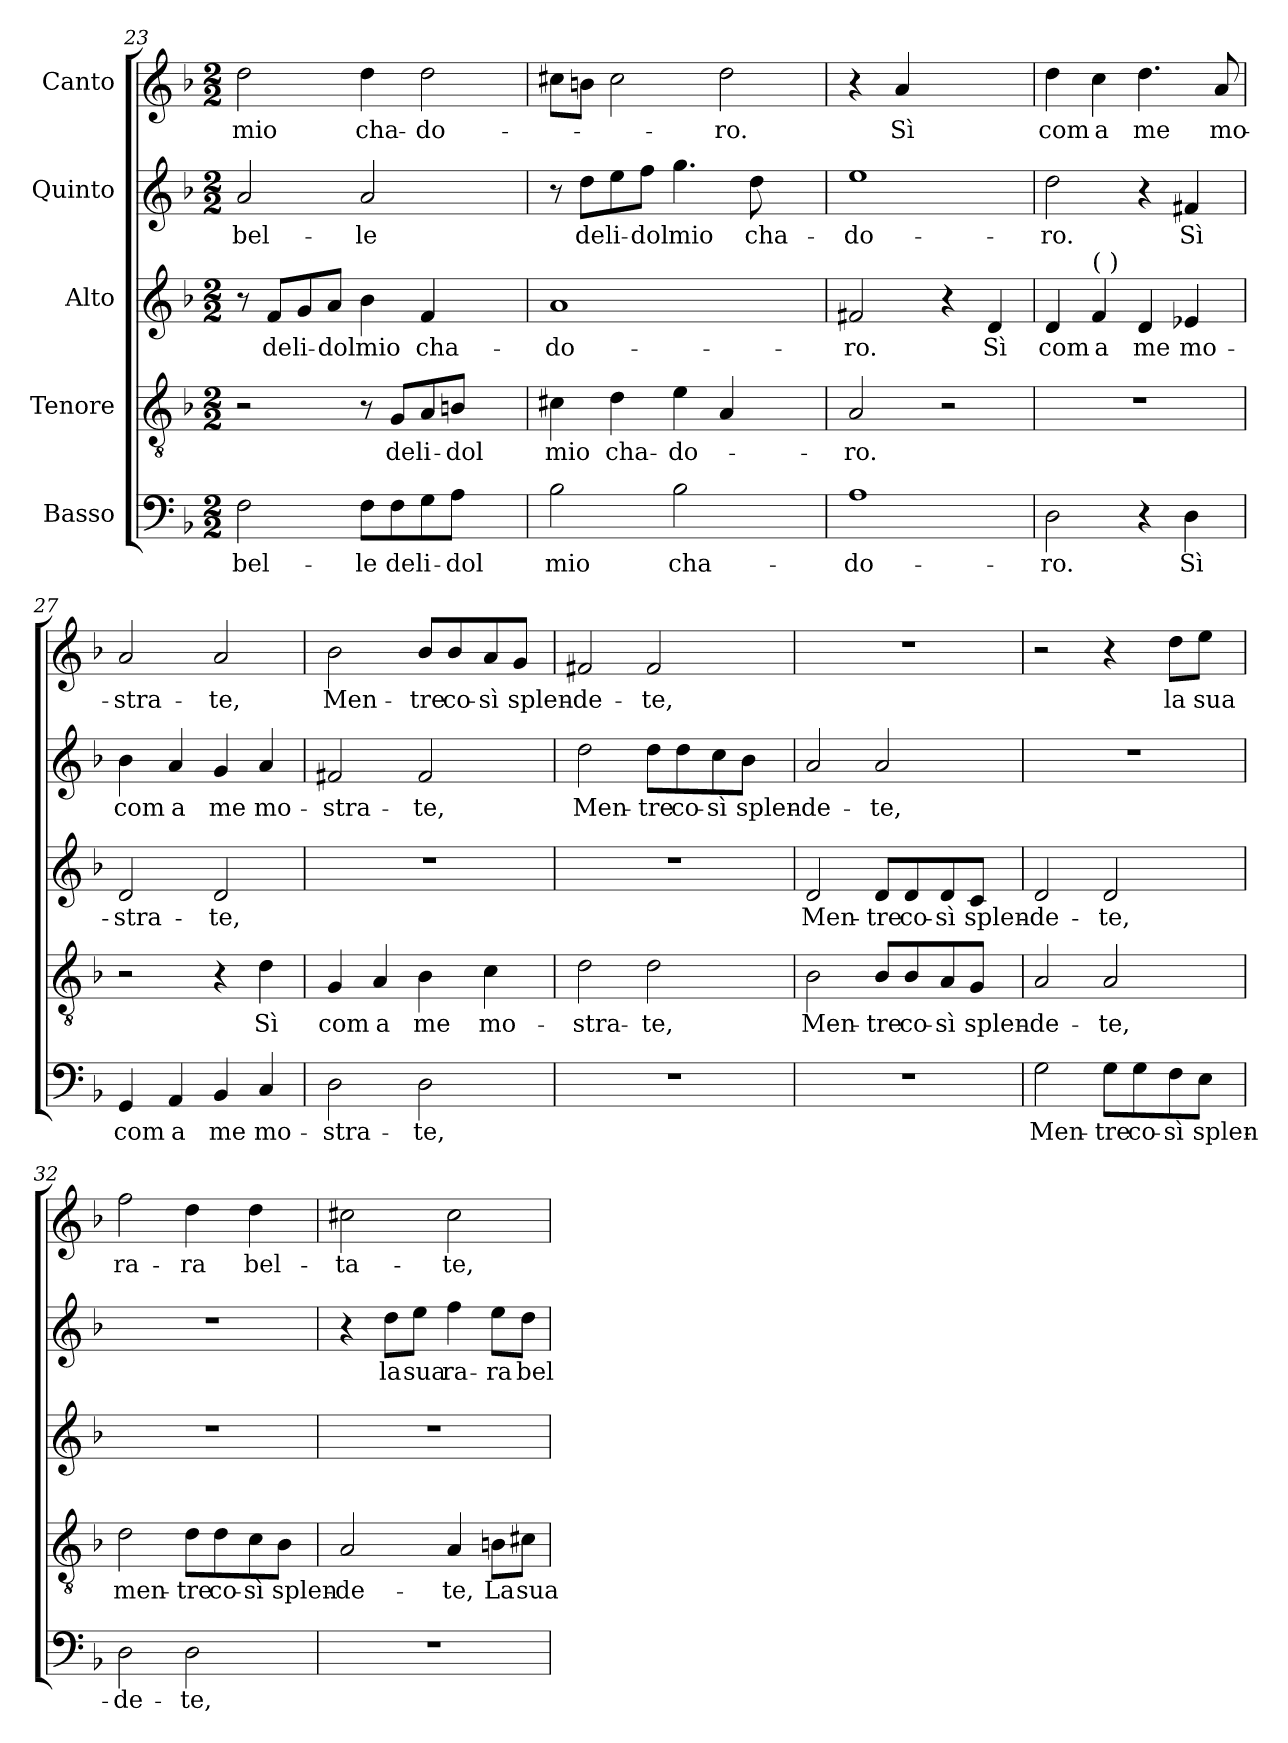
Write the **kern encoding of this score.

**kern	**text	**kern	**text	**kern	**text	**kern	**text	**kern	**text
*part5	*part5	*part4	*part4	*part3	*part3	*part2	*part2	*part1	*part1
*staff5	*staff5	*staff4	*staff4	*staff3	*staff3	*staff2	*staff2	*staff1	*staff1
*I"Basso	*	*I"Tenore	*	*I"Alto	*	*I"Quinto	*	*I"Canto	*
*clefF4	*	*clefGv2	*	*clefG2	*	*clefG2	*	*clefG2	*
*k[b-]	*	*k[b-]	*	*k[b-]	*	*k[b-]	*	*k[b-]	*
*F:	*	*F:	*	*F:	*	*F:	*	*F:	*
*M2/2	*	*M2/2	*	*M2/2	*	*M2/2	*	*M2/2	*
=23	=23	=23	=23	=23	=23	=23	=23	=23	=23
!	!LO:LY:b	!	!	!	!	!	!LO:LY:b	!	!LO:LY:b
2F\	bel-	2r	.	8r	.	2a/	bel-	2dd\	mio
!	!	!	!	!	!LO:LY:b	!	!	!	!
.	.	.	.	8f/L	de	.	.	.	.
!	!	!	!	!	!LO:LY:b	!	!	!	!
.	.	.	.	8g/	li-	.	.	.	.
!	!	!	!	!	!LO:LY:b	!	!	!	!
.	.	.	.	8a/J	-dol	.	.	.	.
!	!LO:LY:b	!	!	!	!LO:LY:b	!	!LO:LY:b	!	!LO:LY:b
8F\L	-le	8r	.	4b-\	mio	2a/	-le	4dd\	cha-
!	!LO:LY:b	!	!LO:LY:b	!	!	!	!	!	!
8F\	de	8G/L	de	.	.	.	.	.	.
!	!LO:LY:b	!	!LO:LY:b	!	!LO:LY:b	!	!	!	!LO:LY:b
8G\	li-	8A/	li-	4f/	cha-	.	.	2dd\	-do-
!	!LO:LY:b	!	!LO:LY:b	!	!	!	!	!	!
8A\J	-dol	8Bn/J	-dol	.	.	.	.	.	.
4ryy	.	4ryy	.	4ryy	.	4ryy	.	.	.
=24	=24	=24	=24	=24	=24	=24	=24	=24	=24
!	!LO:LY:b	!	!LO:LY:b	!	!LO:LY:b	!	!	!	!
2B-\	mio	4c#X\	mio	1a	-do-	8r	.	8cc#X\L	.
!	!	!	!	!	!	!	!LO:LY:b	!	!
.	.	.	.	.	.	8dd\L	de	8bn\J	.
!	!	!	!LO:LY:b	!	!	!	!LO:LY:b	!	!
.	.	4d\	cha-	.	.	8ee\	li-	2cc#\	.
!	!	!	!	!	!	!	!LO:LY:b	!	!
.	.	.	.	.	.	8ff\J	-dol	.	.
!	!LO:LY:b	!	!LO:LY:b	!	!	!	!LO:LY:b	!	!
2B-\	cha-	4e\	-do-	.	.	4.gg\	mio	.	.
!	!	!	!	!	!	!	!	!	!LO:LY:b
.	.	4A/	.	.	.	.	.	2dd\	-ro.
!	!	!	!	!	!	!	!LO:LY:b	!	!
.	.	.	.	.	.	8dd\	cha-	.	.
4ryy	.	4ryy	.	4ryy	.	4ryy	.	.	.
=25	=25	=25	=25	=25	=25	=25	=25	=25	=25
!	!LO:LY:b	!	!LO:LY:b	!	!LO:LY:b	!	!LO:LY:b	!	!
1A	-do-	2A/	-ro.	2f#X/	-ro.	1ee	-do-	4r	.
!	!	!	!	!	!	!	!	!	!LO:LY:b
.	.	.	.	.	.	.	.	4a/	Sì
.	.	2r	.	4r	.	.	.	2ryy	.
!	!	!	!	!	!LO:LY:b	!	!	!	!
.	.	.	.	4d/	Sì	.	.	.	.
!!LO:PB:g=z
=26	=26	=26	=26	=26	=26	=26	=26	=26	=26
!	!LO:LY:b	!	!	!	!LO:LY:b	!	!LO:LY:b	!	!LO:LY:b
2D\	-ro.	1r	.	4d/	com	2dd\	-ro.	4dd\	com
!	!	!	!	!LO:TX:a:t=(  )	!	!	!	!	!
!	!	!	!	!	!LO:LY:b	!	!	!	!LO:LY:b
.	.	.	.	4f/	a	.	.	4cc\	a
!	!	!	!	!	!LO:LY:b	!	!	!	!LO:LY:b
4r	.	.	.	4d/	me	4r	.	4.dd\	me
!	!LO:LY:b	!	!	!	!LO:LY:b	!	!LO:LY:b	!	!
4D\	Sì	.	.	4e-X/	mo-	4f#X/	Sì	.	.
!	!	!	!	!	!	!	!	!	!LO:LY:b
.	.	.	.	.	.	.	.	8a/	mo-
!!LO:LB:g=z
=27	=27	=27	=27	=27	=27	=27	=27	=27	=27
!	!LO:LY:b	!	!	!	!LO:LY:b	!	!LO:LY:b	!	!LO:LY:b
4GG/	com	2r	.	2d/	-stra-	4b-\	com	2a/	-stra-
!	!LO:LY:b	!	!	!	!	!	!LO:LY:b	!	!
4AA/	a	.	.	.	.	4a/	a	.	.
!	!LO:LY:b	!	!	!	!LO:LY:b	!	!LO:LY:b	!	!LO:LY:b
4BB-/	me	4r	.	2d/	-te,	4g/	me	2a/	-te,
!	!LO:LY:b	!	!LO:LY:b	!	!	!	!LO:LY:b	!	!
4C/	mo-	4d\	Sì	.	.	4a/	mo-	.	.
=28	=28	=28	=28	=28	=28	=28	=28	=28	=28
!	!LO:LY:b	!	!LO:LY:b	!	!	!	!LO:LY:b	!	!LO:LY:b
2D\	-stra-	4G/	com	1r	.	2f#X/	-stra-	2b-\	Men-
!	!	!	!LO:LY:b	!	!	!	!	!	!
.	.	4A/	a	.	.	.	.	.	.
!	!LO:LY:b	!	!LO:LY:b	!	!	!	!LO:LY:b	!	!LO:LY:b
2D\	-te,	4B-\	me	.	.	2f#/	-te,	8b-/L	-tre
!	!	!	!	!	!	!	!	!	!LO:LY:b
.	.	.	.	.	.	.	.	8b-/	co-
!	!	!	!LO:LY:b	!	!	!	!	!	!LO:LY:b
.	.	4c\	mo-	.	.	.	.	8a/	-sì
!	!	!	!	!	!	!	!	!	!LO:LY:b
.	.	.	.	.	.	.	.	8g/J	splen-
=29	=29	=29	=29	=29	=29	=29	=29	=29	=29
!	!	!	!LO:LY:b	!	!	!	!LO:LY:b	!	!LO:LY:b
1r	.	2d\	-stra-	1r	.	2dd\	Men-	2f#X/	-de-
!	!	!	!LO:LY:b	!	!	!	!LO:LY:b	!	!LO:LY:b
.	.	2d\	-te,	.	.	8dd\L	-tre	2f#/	-te,
!	!	!	!	!	!	!	!LO:LY:b	!	!
.	.	.	.	.	.	8dd\	co-	.	.
!	!	!	!	!	!	!	!LO:LY:b	!	!
.	.	.	.	.	.	8cc\	-sì	.	.
!	!	!	!	!	!	!	!LO:LY:b	!	!
.	.	.	.	.	.	8b-\J	splen-	.	.
=30	=30	=30	=30	=30	=30	=30	=30	=30	=30
!	!	!	!LO:LY:b	!	!LO:LY:b	!	!LO:LY:b	!	!
1r	.	2B-\	Men-	2d/	Men-	2a/	-de-	1r	.
!	!	!	!LO:LY:b	!	!LO:LY:b	!	!LO:LY:b	!	!
.	.	8B-/L	-tre	8d/L	-tre	2a/	-te,	.	.
!	!	!	!LO:LY:b	!	!LO:LY:b	!	!	!	!
.	.	8B-/	co-	8d/	co-	.	.	.	.
!	!	!	!LO:LY:b	!	!LO:LY:b	!	!	!	!
.	.	8A/	-sì	8d/	-sì	.	.	.	.
!	!	!	!LO:LY:b	!	!LO:LY:b	!	!	!	!
.	.	8G/J	splen-	8c/J	splen-	.	.	.	.
=31	=31	=31	=31	=31	=31	=31	=31	=31	=31
!	!LO:LY:b	!	!LO:LY:b	!	!LO:LY:b	!	!	!	!
2G\	Men-	2A/	-de-	2d/	-de-	1r	.	2r	.
!	!LO:LY:b	!	!LO:LY:b	!	!LO:LY:b	!	!	!	!
8G\L	-tre	2A/	-te,	2d/	-te,	.	.	4r	.
!	!LO:LY:b	!	!	!	!	!	!	!	!
8G\	co-	.	.	.	.	.	.	.	.
!	!LO:LY:b	!	!	!	!	!	!	!	!LO:LY:b
8F\	-sì	.	.	.	.	.	.	8dd\L	la
!	!LO:LY:b	!	!	!	!	!	!	!	!LO:LY:b
8E\J	splen-	.	.	.	.	.	.	8ee\J	sua
=32	=32	=32	=32	=32	=32	=32	=32	=32	=32
!	!LO:LY:b	!	!LO:LY:b	!	!	!	!	!	!LO:LY:b
2D\	-de-	2d\	men-	1r	.	1r	.	2ff\	ra-
!	!LO:LY:b	!	!LO:LY:b	!	!	!	!	!	!LO:LY:b
2D\	-te,	8d\L	-tre	.	.	.	.	4dd\	-ra
!	!	!	!LO:LY:b	!	!	!	!	!	!
.	.	8d\	co-	.	.	.	.	.	.
!	!	!	!LO:LY:b	!	!	!	!	!	!LO:LY:b
.	.	8c\	-sì	.	.	.	.	4dd\	bel-
!	!	!	!LO:LY:b	!	!	!	!	!	!
.	.	8B-\J	splen-	.	.	.	.	.	.
!!LO:LB:g=z
=33	=33	=33	=33	=33	=33	=33	=33	=33	=33
!	!	!	!LO:LY:b	!	!	!	!	!	!LO:LY:b
1r	.	2A/	-de-	1r	.	4r	.	2cc#X\	-ta-
!	!	!	!	!	!	!	!LO:LY:b	!	!
.	.	.	.	.	.	8dd\L	la	.	.
!	!	!	!	!	!	!	!LO:LY:b	!	!
.	.	.	.	.	.	8ee\J	sua	.	.
!	!	!	!LO:LY:b	!	!	!	!LO:LY:b	!	!LO:LY:b
.	.	4A/	-te,	.	.	4ff\	ra-	2cc#\	-te,
!	!	!	!LO:LY:b	!	!	!	!LO:LY:b	!	!
.	.	8Bn\L	La	.	.	8ee\L	-ra	.	.
!	!	!	!LO:LY:b	!	!	!	!LO:LY:b	!	!
.	.	8c#X\J	sua	.	.	8dd\J	bel-	.	.
=	=	=	=	=	=	=	=	=	=
*-	*-	*-	*-	*-	*-	*-	*-	*-	*-
